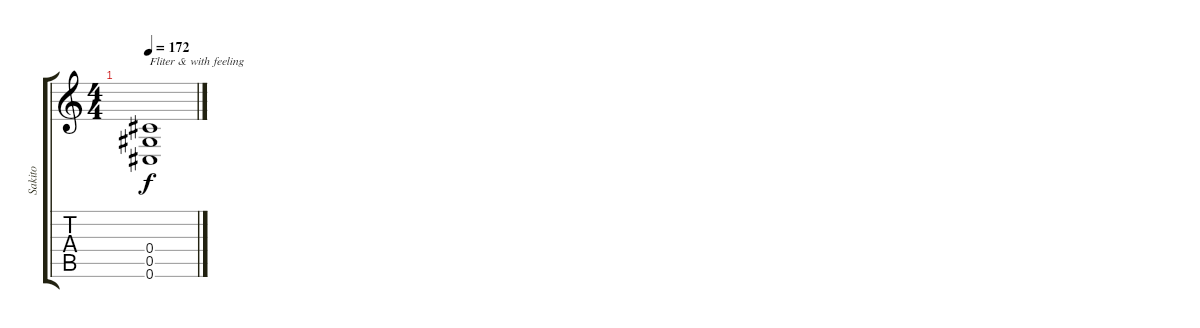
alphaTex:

\track ("Sakito" "Sakito") {instrument overdrivenguitar}
\staff {score tabs}
\tuning (Eb4 Bb3 Gb3 Db3 Ab2 Db2) {hide}
\ts (4 4)
\tempo 172
\clef g2
\ks c
(0.4{t} 0.5{t} 0.6{t}).1{txt "Fliter & with feeling" dy f}
